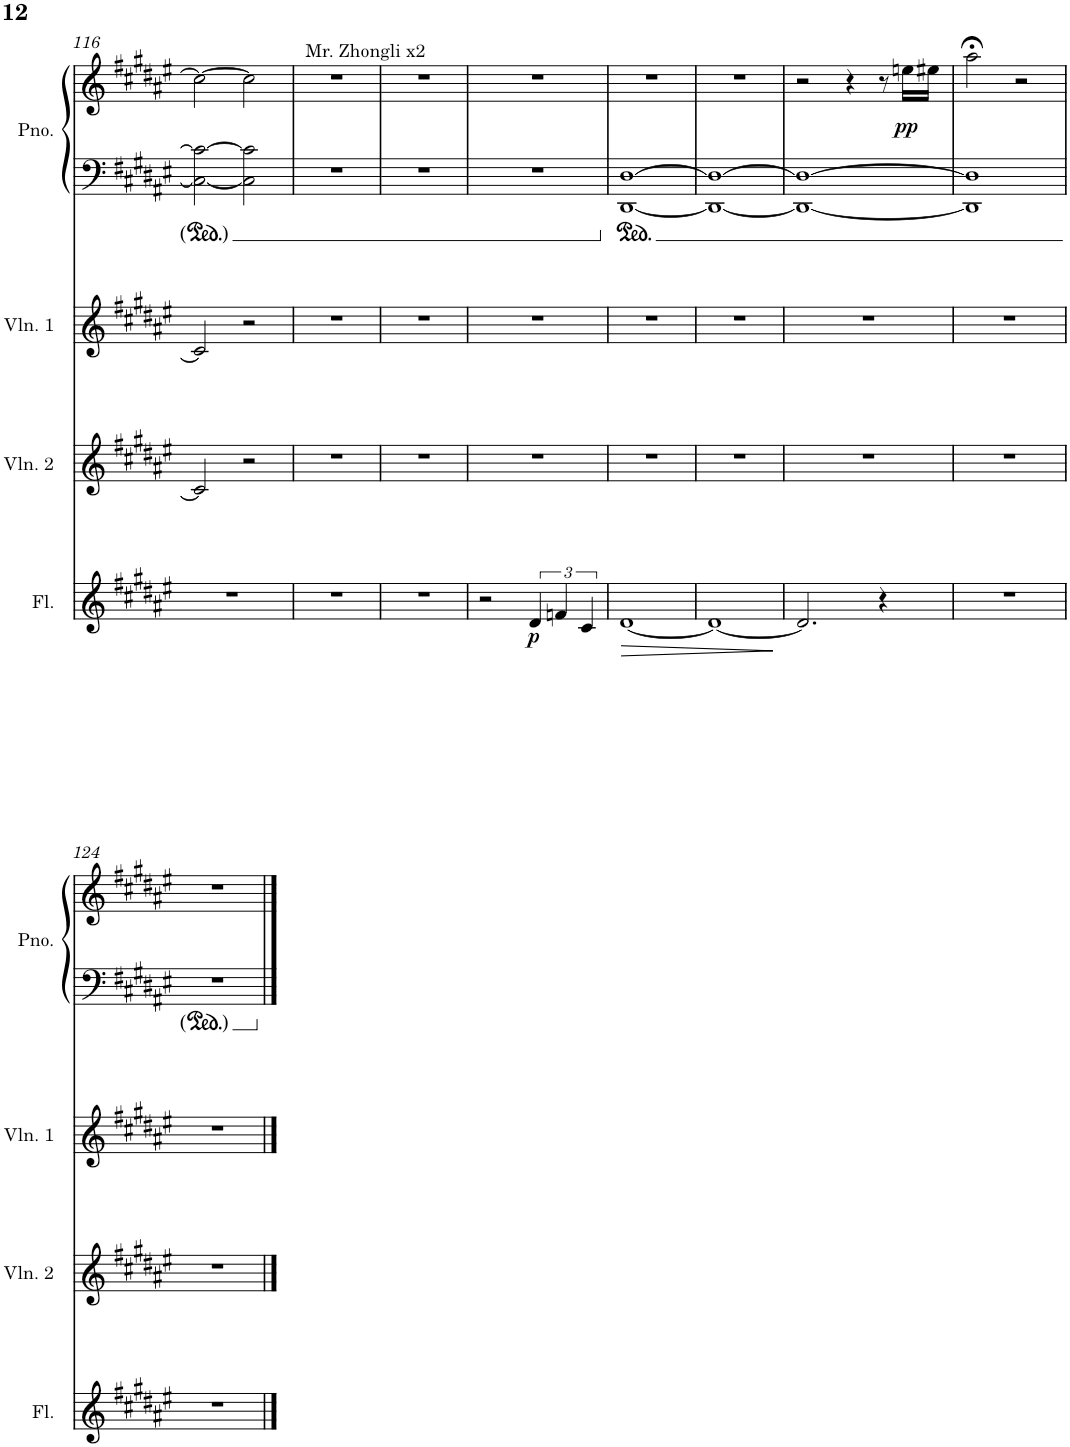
**kern	**dynam	**kern	**kern	**kern	**kern	**dynam
*part4	*part4	*part3	*part2	*part1	*part1	*part1
*staff5	*staff5	*staff4	*staff3	*staff2	*staff1	*staff1/2
*I"Flute	*	*I"Violin 2	*I"Violin 1	*I"Piano	*	*
*I'Fl.	*	*I'Vln. 2	*I'Vln. 1	*I'Pno.	*	*
!!LO:PB:g=z
*clefG2	*	*clefG2	*clefG2	*clefF4	*clefG2	*
*k[f#c#g#d#a#e#]	*	*k[f#c#g#d#a#e#]	*k[f#c#g#d#a#e#]	*k[f#c#g#d#a#e#]	*k[f#c#g#d#a#e#]	*
*M4/4	*	*M4/4	*M4/4	*M4/4	*M4/4	*
=116	=116	=116	=116	=116	=116	=116
1r	.	2c#/]	2c#/]	2C#\_ 2c#\_	2cc#\_	.
.	.	2r	2r	2C#\] 2c#\]	2cc#\]	.
=117	=117	=117	=117	=117	=117	=117
!	!	!	!	!	!LO:TX:a:t=Mr. Zhongli x2	!
1r	.	1r	1r	1r	1r	.
=118	=118	=118	=118	=118	=118	=118
1r	.	1r	1r	1r	1r	.
=119	=119	=119	=119	=119	=119	=119
2r	.	1r	1r	1r	1r	.
!	!LO:DY:b	!	!	!	!	!
6d#/	p	.	.	.	.	.
6fn/	.	.	.	.	.	.
6c#/	.	.	.	.	.	.
=120	=120	=120	=120	=120	=120	=120
!	!LO:HP:b	!	!	!	!	!
[1d#	>	1r	1r	[1DD# [1D#	1r	.
=121	=121	=121	=121	=121	=121	=121
1d#_	.	1r	1r	1DD#_ 1D#_	1r	.
.	]	.	.	.	.	.
=122	=122	=122	=122	=122	=122	=122
2.d#/]	.	1r	1r	1DD#_ 1D#_	2r	.
.	.	.	.	.	4r	.
4r	.	.	.	.	8r	.
!	!	!	!	!	!	!LO:DY:b
.	.	.	.	.	16een\LL	pp
.	.	.	.	.	16ee#X\JJ	.
=123	=123	=123	=123	=123	=123	=123
1r	.	1r	1r	1DD#] 1D#]	2aa#;<\	.
.	.	.	.	.	2r	.
!!LO:LB:g=z
=124	=124	=124	=124	=124	=124	=124
1r	.	1r	1r	1r	1r	.
==	==	==	==	==	==	==
*-	*-	*-	*-	*-	*-	*-
